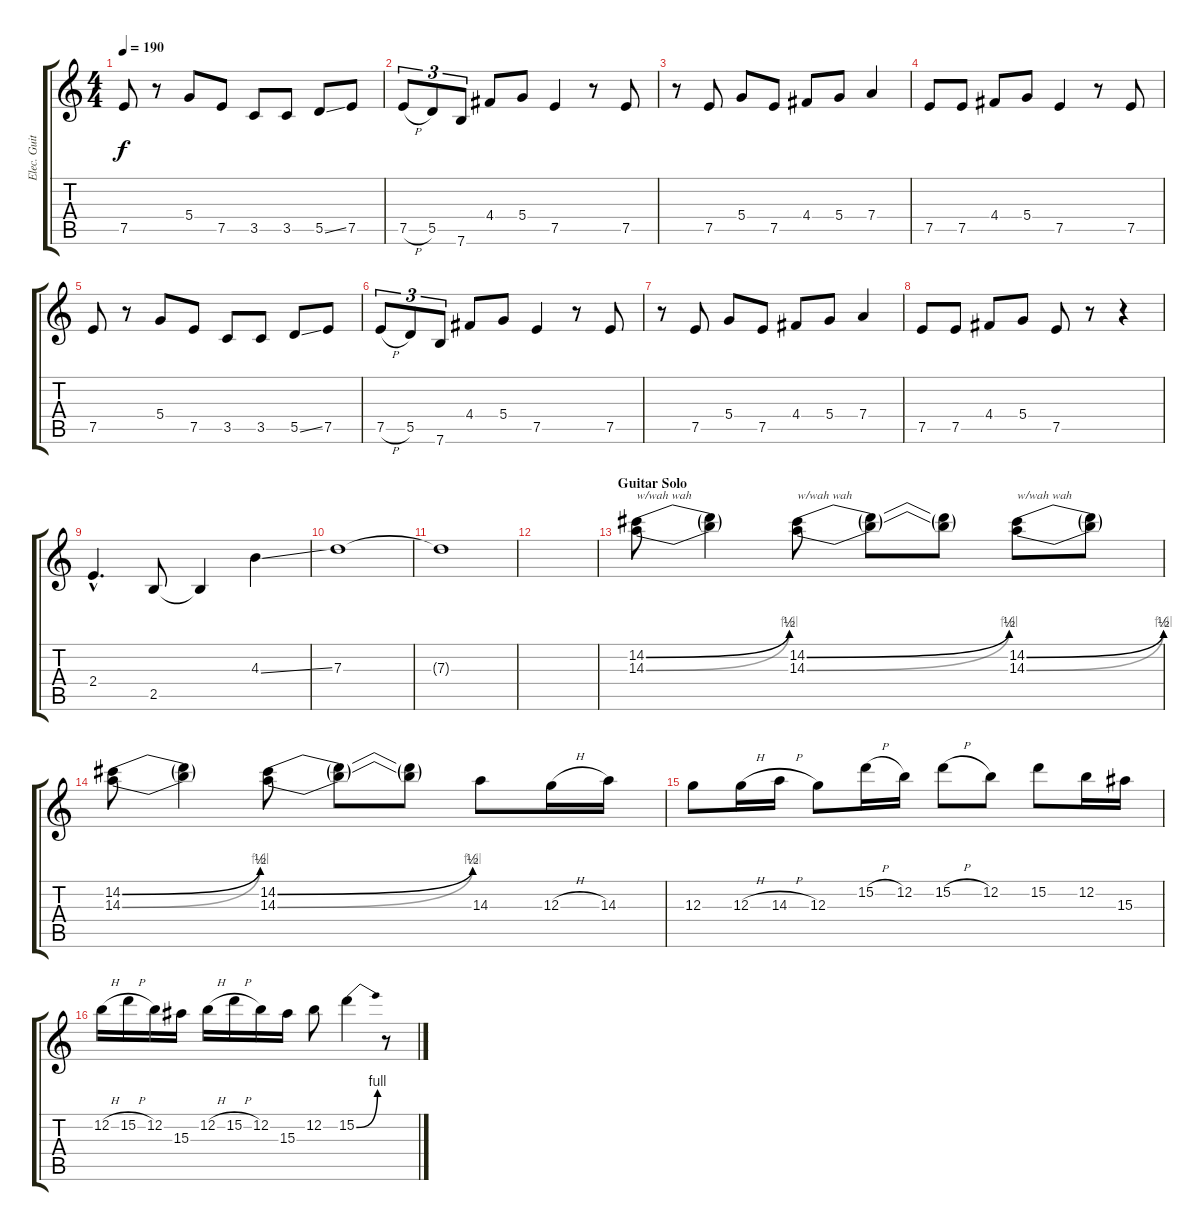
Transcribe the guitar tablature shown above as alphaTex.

\track ("Elec. Guitar 2" "Elec. Guit") {instrument distortionguitar}
\staff {score tabs}
\tuning (E4 B3 G3 D3 A2 E2) {hide}
\ts (4 4)
\tempo 190
\clef g2
\ks c
7.5.8{dy f} r.8 5.4.8 7.5.8 3.5.8 3.5.8 5.5{ss}.8 7.5.8 |
7.5{h}.8{tu (3 2)} 5.5.8{tu (3 2)} 7.6.8{tu (3 2)} 4.4.8 5.4.8 7.5.4 r.8 7.5.8 |
r.8 7.5.8 5.4.8 7.5.8 4.4.8 5.4.8 7.4.4 |
7.5.8 7.5.8 4.4.8 5.4.8 7.5.4 r.8 7.5.8 |
7.5.8 r.8 5.4.8 7.5.8 3.5.8 3.5.8 5.5{ss}.8 7.5.8 |
7.5{h}.8{tu (3 2)} 5.5.8{tu (3 2)} 7.6.8{tu (3 2)} 4.4.8 5.4.8 7.5.4 r.8 7.5.8 |
r.8 7.5.8 5.4.8 7.5.8 4.4.8 5.4.8 7.4.4 |
7.5.8 7.5.8 4.4.8 5.4.8 7.5.8 r.8 r.4 |
2.4{hac}.4{d} 2.5.8 2.5{t}.4 4.3{ss}.4 |
7.3.1 |
7.3{t}.1 |
|
\section ("" "Guitar Solo")
(14.2{be (bend 0 0 60 2)} 14.3{be (bend 0 0 60 4)}).8{txt "w/wah wah" volume 15} (14.2{t} 14.3{t}).4 (14.2{be (bend 0 0 60 2)} 14.3{be (bend 0 0 60 4)}).8{txt "w/wah wah"} (14.2{t} 14.3{t}).8 (14.2{t} 14.3{t}).8 (14.2{be (bend 0 0 60 2)} 14.3{be (bend 0 0 60 4)}).8{txt "w/wah wah"} (14.2{t} 14.3{t}).8 |
(14.2{be (bend 0 0 60 2)} 14.3{be (bend 0 0 60 4)}).8 (14.2{t} 14.3{t}).4 (14.2{be (bend 0 0 60 2)} 14.3{be (bend 0 0 60 4)}).8 (14.2{t} 14.3{t}).8 (14.2{t} 14.3{t}).8 14.3.8 12.3{h}.16 14.3.16 |
12.3.8 12.3{h}.16 14.3{h}.16 12.3.8 15.2{h}.16 12.2.16 15.2{h}.8 12.2.8 15.2.8 12.2.16 15.3.16 |
12.2{h}.16 15.2{h}.16 12.2.16 15.3.16 12.2{h}.16 15.2{h}.16 12.2.16 15.3.16 12.2.8 15.2{be (bend 0 0 60 4)}.4 r.8
